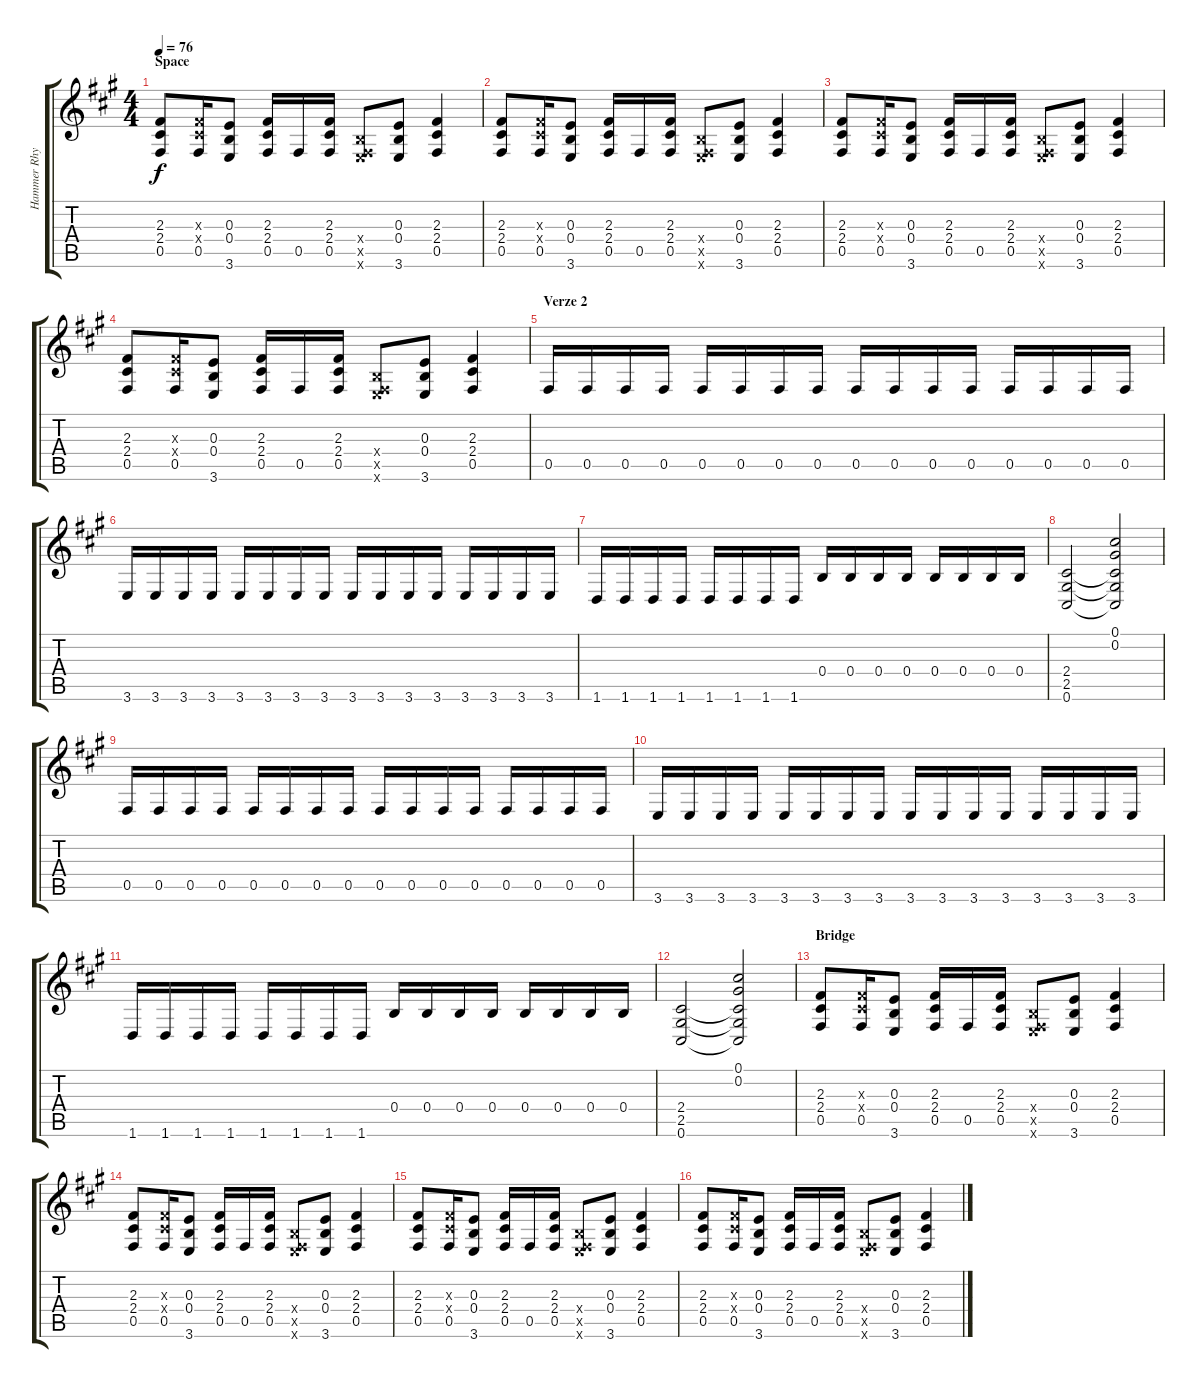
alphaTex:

\track ("Hammer Rhythm" "Hammer Rhy") {instrument overdrivenguitar}
\staff {score tabs}
\tuning (Db4 Ab3 E3 B2 Gb2 Db2) {hide}
\ts (4 4)
\section ("" "Space")
\tempo 76
\clef g2
\ks a
(2.3 2.4 0.5).8{dy f} (2.3{x} 2.4{x} 0.5).16 (0.3 0.4 3.6).8 (2.3 2.4 0.5).16 0.5.16 (2.3 2.4 0.5).16 (0.4{x} 0.5{x} 3.6{x}).8 (0.3 0.4 3.6).8 (2.3 2.4 0.5).4 |
(2.3 2.4 0.5).8 (2.3{x} 2.4{x} 0.5).16 (0.3 0.4 3.6).8 (2.3 2.4 0.5).16 0.5.16 (2.3 2.4 0.5).16 (0.4{x} 0.5{x} 3.6{x}).8 (0.3 0.4 3.6).8 (2.3 2.4 0.5).4 |
(2.3 2.4 0.5).8 (2.3{x} 2.4{x} 0.5).16 (0.3 0.4 3.6).8 (2.3 2.4 0.5).16 0.5.16 (2.3 2.4 0.5).16 (0.4{x} 0.5{x} 3.6{x}).8 (0.3 0.4 3.6).8 (2.3 2.4 0.5).4 |
(2.3 2.4 0.5).8 (2.3{x} 2.4{x} 0.5).16 (0.3 0.4 3.6).8 (2.3 2.4 0.5).16 0.5.16 (2.3 2.4 0.5).16 (0.4{x} 0.5{x} 3.6{x}).8 (0.3 0.4 3.6).8 (2.3 2.4 0.5).4 |
\section ("" "Verze 2")
0.5.16 0.5.16 0.5.16 0.5.16 0.5.16 0.5.16 0.5.16 0.5.16 0.5.16 0.5.16 0.5.16 0.5.16 0.5.16 0.5.16 0.5.16 0.5.16 |
3.6.16 3.6.16 3.6.16 3.6.16 3.6.16 3.6.16 3.6.16 3.6.16 3.6.16 3.6.16 3.6.16 3.6.16 3.6.16 3.6.16 3.6.16 3.6.16 |
1.6.16 1.6.16 1.6.16 1.6.16 1.6.16 1.6.16 1.6.16 1.6.16 0.4.16 0.4.16 0.4.16 0.4.16 0.4.16 0.4.16 0.4.16 0.4.16 |
(2.4 2.5 0.6).2 (0.1 0.2 2.4{t} 2.5{t} 0.6{t}).2 |
0.5.16 0.5.16 0.5.16 0.5.16 0.5.16 0.5.16 0.5.16 0.5.16 0.5.16 0.5.16 0.5.16 0.5.16 0.5.16 0.5.16 0.5.16 0.5.16 |
3.6.16 3.6.16 3.6.16 3.6.16 3.6.16 3.6.16 3.6.16 3.6.16 3.6.16 3.6.16 3.6.16 3.6.16 3.6.16 3.6.16 3.6.16 3.6.16 |
1.6.16 1.6.16 1.6.16 1.6.16 1.6.16 1.6.16 1.6.16 1.6.16 0.4.16 0.4.16 0.4.16 0.4.16 0.4.16 0.4.16 0.4.16 0.4.16 |
(2.4 2.5 0.6).2 (0.1 0.2 2.4{t} 2.5{t} 0.6{t}).2 |
\section ("" "Bridge")
(2.3 2.4 0.5).8 (2.3{x} 2.4{x} 0.5).16 (0.3 0.4 3.6).8 (2.3 2.4 0.5).16 0.5.16 (2.3 2.4 0.5).16 (0.4{x} 0.5{x} 3.6{x}).8 (0.3 0.4 3.6).8 (2.3 2.4 0.5).4 |
(2.3 2.4 0.5).8 (2.3{x} 2.4{x} 0.5).16 (0.3 0.4 3.6).8 (2.3 2.4 0.5).16 0.5.16 (2.3 2.4 0.5).16 (0.4{x} 0.5{x} 3.6{x}).8 (0.3 0.4 3.6).8 (2.3 2.4 0.5).4 |
(2.3 2.4 0.5).8 (2.3{x} 2.4{x} 0.5).16 (0.3 0.4 3.6).8 (2.3 2.4 0.5).16 0.5.16 (2.3 2.4 0.5).16 (0.4{x} 0.5{x} 3.6{x}).8 (0.3 0.4 3.6).8 (2.3 2.4 0.5).4 |
(2.3 2.4 0.5).8 (2.3{x} 2.4{x} 0.5).16 (0.3 0.4 3.6).8 (2.3 2.4 0.5).16 0.5.16 (2.3 2.4 0.5).16 (0.4{x} 0.5{x} 3.6{x}).8 (0.3 0.4 3.6).8 (2.3 2.4 0.5).4
